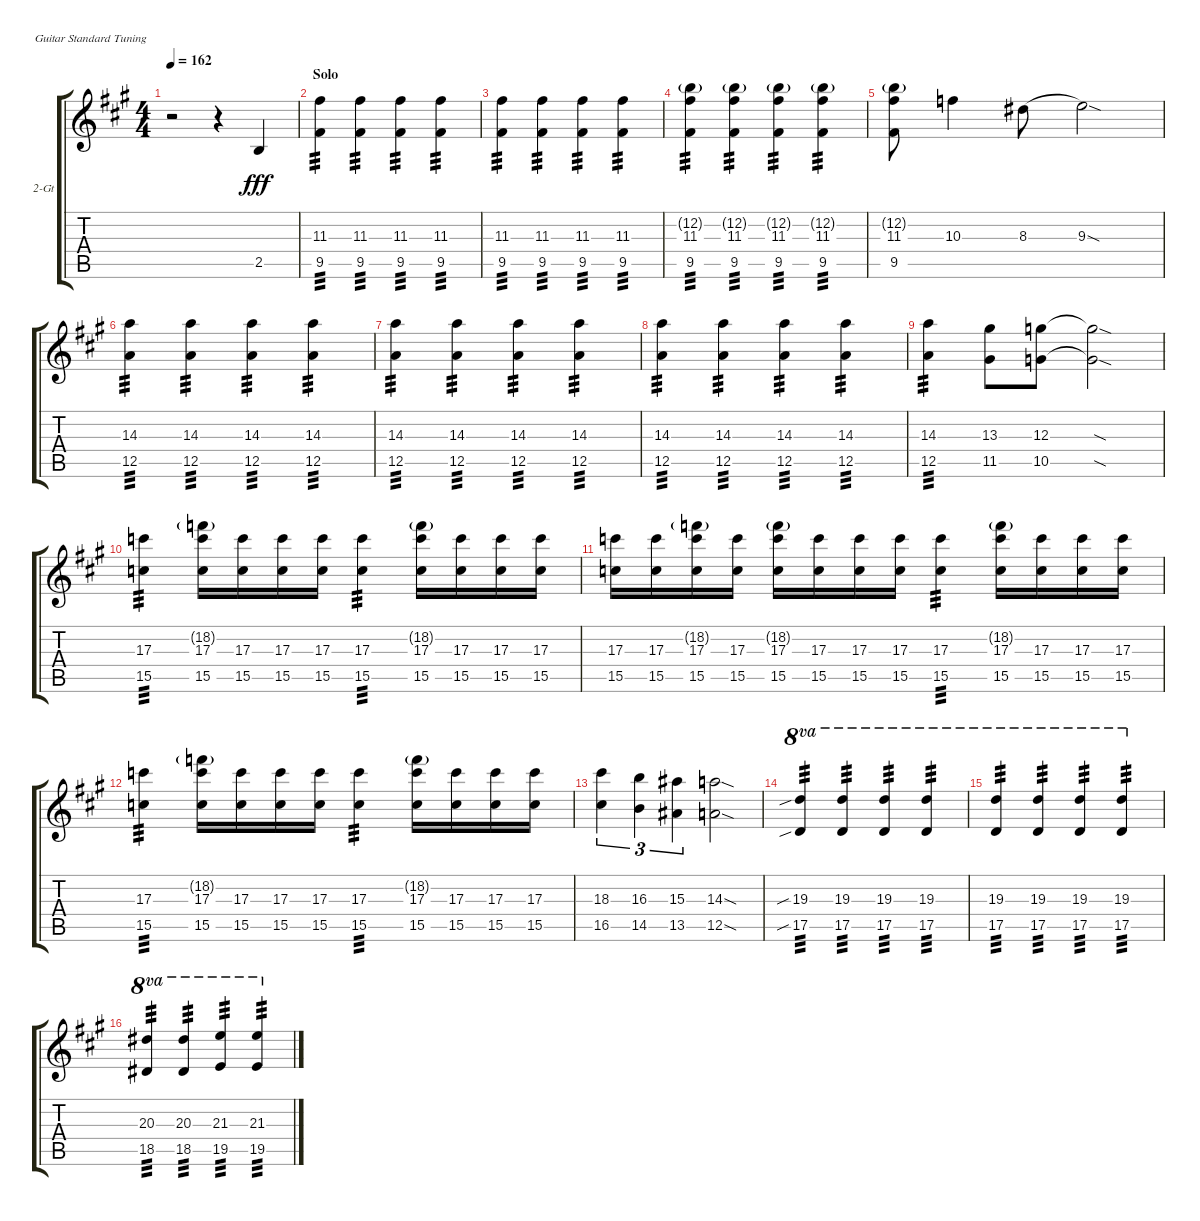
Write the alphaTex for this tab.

\defaultSystemsLayout 4
\bracketExtendMode groupsimilarinstruments
\firstSystemTrackNameOrientation horizontal
\otherSystemsTrackNameOrientation horizontal
\track ("2 Guitar" "2-Gt") {instrument distortionguitar}
\staff {score tabs}
\tuning (E4 B3 G3 D3 A2 E2)
\ts (4 4)
\tempo 162
\clef g2
\scale
1.07062
\ks a
r.2{dy fff} r.4 2.5.4 |
\section ("" "Solo")
\scale
0.929382 (9.5 11.3).4{tp 3} (9.5 11.3).4{tp 3} (9.5 11.3).4{tp 3} (9.5 11.3).4{tp 3} |
\scale
1.07062 (9.5 11.3).4{tp 3} (9.5 11.3).4{tp 3} (9.5 11.3).4{tp 3} (9.5 11.3).4{tp 3} |
\scale
0.929382 (9.5 11.3 12.2{g}).4{tp 3} (9.5 11.3 12.2{g}).4{tp 3} (9.5 11.3 12.2{g}).4{tp 3} (9.5 11.3 12.2{g}).4{tp 3} |
\scale
1.07062 (9.5 11.3 12.2{g}).8 10.3.4 8.3.8{legatoorigin} 9.3{sod}.2 |
\scale
0.929382 (12.5 14.3).4{tp 3} (12.5 14.3).4{tp 3} (12.5 14.3).4{tp 3} (12.5 14.3).4{tp 3} |
\scale
1.07062 (12.5 14.3).4{tp 3} (12.5 14.3).4{tp 3} (12.5 14.3).4{tp 3} (12.5 14.3).4{tp 3} |
\scale
0.929382 (12.5 14.3).4{tp 3} (12.5 14.3).4{tp 3} (12.5 14.3).4{tp 3} (12.5 14.3).4{tp 3} |
\scale
1.07062 (12.5 14.3).4{tp 3} (11.5 13.3).8 (10.5 12.3).8 (10.5{sod t} 12.3{sod t}).2 |
\scale
0.929382 (15.5 17.3).4{tp 3} (15.5 17.3 18.2{g}).16 (15.5 17.3).16 (15.5 17.3).16 (15.5 17.3).16 (15.5 17.3).4{tp 3} (15.5 17.3 18.2{g}).16 (15.5 17.3).16 (15.5 17.3).16 (15.5 17.3).16 |
\scale
1.07062 (15.5 17.3).16 (15.5 17.3).16 (15.5 17.3 18.2{g}).16 (15.5 17.3).16 (15.5 17.3 18.2{g}).16 (15.5 17.3).16 (15.5 17.3).16 (15.5 17.3).16 (15.5 17.3).4{tp 3} (15.5 17.3 18.2{g}).16 (15.5 17.3).16 (15.5 17.3).16 (15.5 17.3).16 |
\scale
0.929382 (15.5 17.3).4{tp 3} (15.5 17.3 18.2{g}).16 (15.5 17.3).16 (15.5 17.3).16 (15.5 17.3).16 (15.5 17.3).4{tp 3} (15.5 17.3 18.2{g}).16 (15.5 17.3).16 (15.5 17.3).16 (15.5 17.3).16 |
\scale
1.07062 (16.5 18.3).4{tu (3 2)} (14.5 16.3).4{tu (3 2)} (13.5 15.3).4{tu (3 2)} (12.5{sod} 14.3{sod}).2 |
\scale
0.929382 (17.5{sib} 19.3{sib}).4{ot 8va tp 3} (17.5 19.3).4{ot 8va tp 3} (17.5 19.3).4{ot 8va tp 3} (17.5 19.3).4{ot 8va tp 3} |
\scale
1.07062 (17.5 19.3).4{ot 8va tp 3} (17.5 19.3).4{ot 8va tp 3} (17.5 19.3).4{ot 8va tp 3} (17.5 19.3).4{ot 8va tp 3} |
\scale
0.929382 (18.5 20.3).4{ot 8va tp 3} (18.5 20.3).4{ot 8va tp 3} (19.5 21.3).4{ot 8va tp 3} (19.5 21.3).4{ot 8va tp 3}
